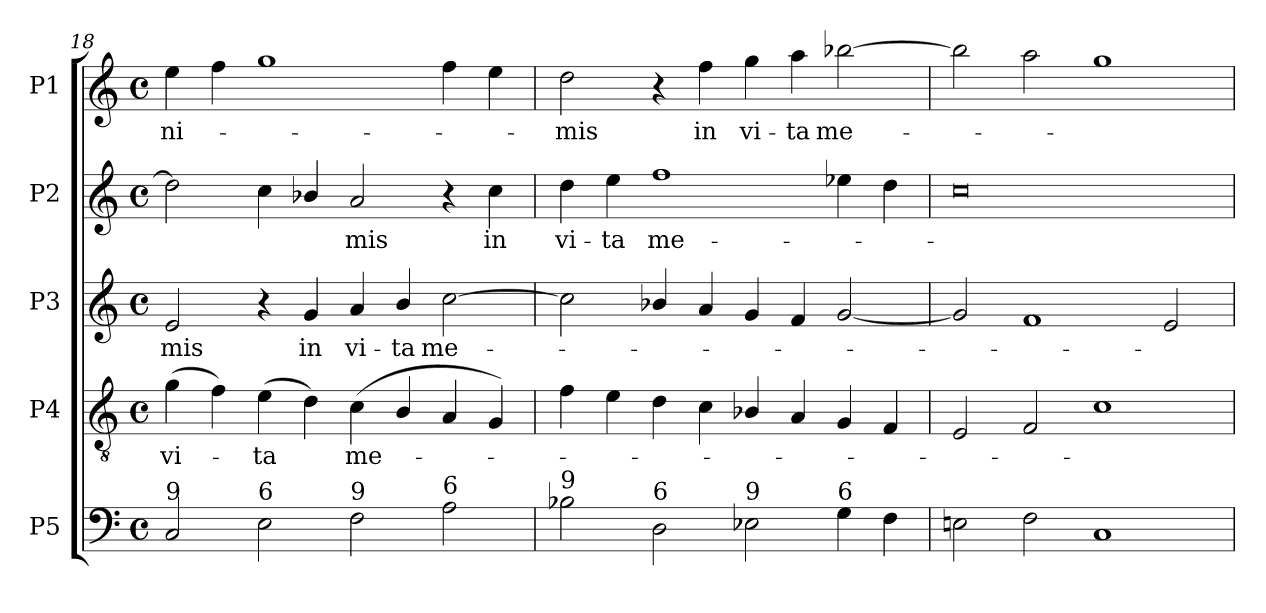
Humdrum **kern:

**kern	**kern	**text	**kern	**text	**kern	**text	**kern	**text
*part5	*part4	*part4	*part3	*part3	*part2	*part2	*part1	*part1
*staff5	*staff4	*staff4	*staff3	*staff3	*staff2	*staff2	*staff1	*staff1
*I"P5	*I"P4	*	*I"P3	*	*I"P2	*	*I"P1	*
!!LO:LB:g=z
*clefF4	*clefGv2	*	*clefG2	*	*clefG2	*	*clefG2	*
*	*ITrd7c12	*	*	*	*	*	*	*
*k[]	*k[]	*	*k[]	*	*k[]	*	*k[]	*
*C:	*C:	*	*C:	*	*C:	*	*C:	*
*M4/4	*M4/4	*	*M4/4	*	*M4/4	*	*M4/4	*
*met(c)	*met(c)	*	*met(c)	*	*met(c)	*	*met(c)	*
=18	=18	=18	=18	=18	=18	=18	=18	=18
!	!	!LO:LY:b:color=#000000	!	!	!	!	!	!
!	!	!	!	!LO:LY:b:color=#000000	!	!	!	!
!LO:TX:a:t=9	!	!	!	!	!	!	!	!
!	!	!	!	!	!	!	!	!LO:LY:b:color=#000000
2Ci/	(4Gi\	vi-	2ei/	-mis	2ddi\]	.	4eei\	ni-
.	4Fi\)	.	.	.	.	.	4ffi\	.
!LO:TX:a:t=6	!	!	!	!	!	!	!	!
!	!	!LO:LY:b:color=#000000	!	!	!	!	!	!
2Ei\	(4Ei\	-ta	4r	.	4cci\	.	1ggi	.
!	!	!	!	!LO:LY:b:color=#000000	!	!	!	!
.	4Di\)	.	4gi/	in	4b-Xi/	.	.	.
!	!	!LO:LY:b:color=#000000	!	!	!	!	!	!
!	!	!	!	!LO:LY:b:color=#000000	!	!	!	!
!LO:TX:a:t=9	!	!	!	!	!	!	!	!
!	!	!	!	!	!	!LO:LY:b:color=#000000	!	!
2Fi\	(4Ci\	me-	4ai/	vi-	2ai/	-mis	.	.
!	!	!	!	!LO:LY:b:color=#000000	!	!	!	!
.	4BBi/	.	4bi/	-ta	.	.	.	.
!LO:TX:a:t=6	!	!	!	!	!	!	!	!
!	!	!	!	!LO:LY:b:color=#000000	!	!	!	!
2Ai\	4AAi/	.	[2cci\	me-	4r	.	4ffi\	.
!	!	!	!	!	!	!LO:LY:b:color=#000000	!	!
.	4GGi/)	.	.	.	4cci\	in	4eei\	.
=19	=19	=19	=19	=19	=19	=19	=19	=19
!	!	!	!	!	!	!LO:LY:b:color=#000000	!	!
!LO:TX:a:t=9	!	!	!	!	!	!	!	!
!	!	!	!	!	!	!	!	!LO:LY:b:color=#000000
2B-Xi\	4Fi\	.	2cci\]	.	4ddi\	vi-	2ddi\	-mis
!	!	!	!	!	!	!LO:LY:b:color=#000000	!	!
.	4Ei\	.	.	.	4eei\	-ta	.	.
!LO:TX:a:t=6	!	!	!	!	!	!	!	!
!	!	!	!	!	!	!LO:LY:b:color=#000000	!	!
2Di\	4Di\	.	4b-Xi/	.	1ffi	me-	4r	.
!	!	!	!	!	!	!	!	!LO:LY:b:color=#000000
.	4Ci\	.	4ai/	.	.	.	4ffi\	in
!LO:TX:a:t=9	!	!	!	!	!	!	!	!
!	!	!	!	!	!	!	!	!LO:LY:b:color=#000000
2E-Xi\	4BB-Xi/	.	4gi/	.	.	.	4ggi\	vi-
!	!	!	!	!	!	!	!	!LO:LY:b:color=#000000
.	4AAi/	.	4fi/	.	.	.	4aai\	-ta
!LO:TX:a:t=6	!	!	!	!	!	!	!	!
!	!	!	!	!	!	!	!	!LO:LY:b:color=#000000
4Gi\	4GGi/	.	[2gi/	.	4ee-Xi\	.	[2bb-Xi\	me-
4Fi\	4FFi/	.	.	.	4ddi\	.	.	.
=20	=20	=20	=20	=20	=20	=20	=20	=20
2Eni\	2EEi/	.	2gi/]	.	0cci	.	2bb-i\]	.
2Fi\	2FFi/	.	1fi	.	.	.	2aai\	.
1Ci	1Ci	.	.	.	.	.	1ggi	.
.	.	.	2ei/	.	.	.	.	.
=	=	=	=	=	=	=	=	=
*-	*-	*-	*-	*-	*-	*-	*-	*-
